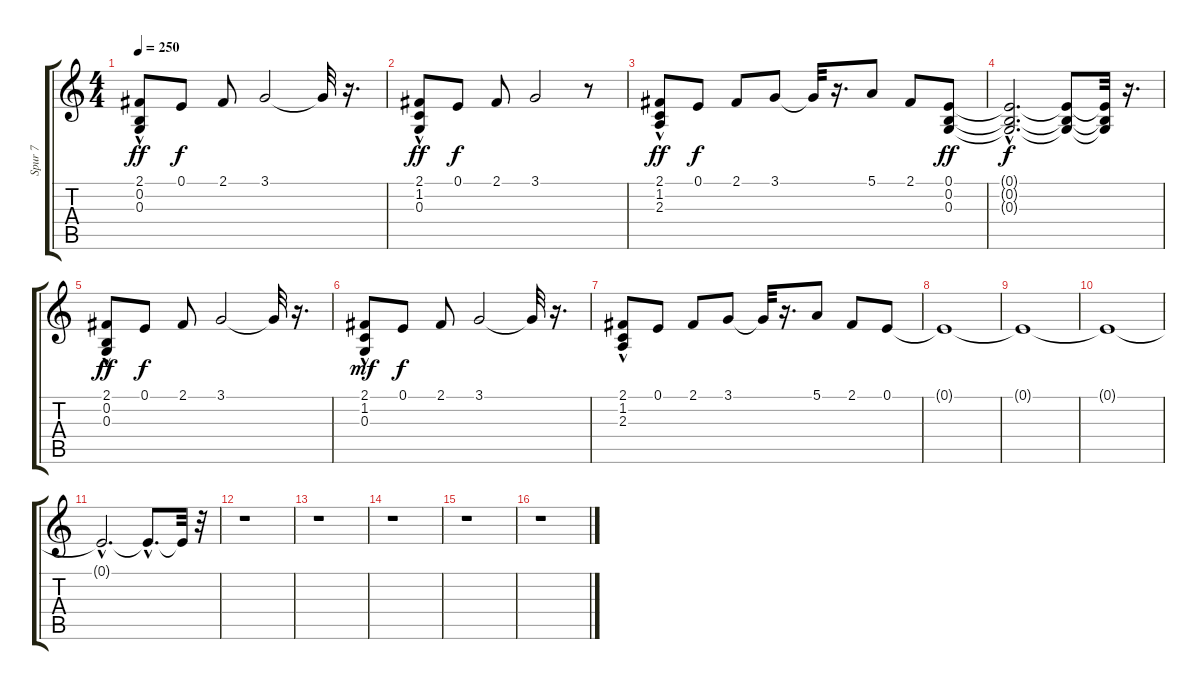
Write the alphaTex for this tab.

\track ("Spur 7" "Spur 7") {instrument lead2sawtooth}
\staff {score tabs}
\tuning (E4 B3 G3 D3 A2 E2) {hide}
\ts (4 4)
\tempo 250
\clef g2
\ks c
(2.1 0.2{hac} 0.3{hac}).8{dy ff} 0.1.8{dy f} 2.1.8 3.1.2 3.1{t}.32 r.16{d} |
(2.1 1.2{hac} 0.3{hac}).8{dy ff} 0.1.8{dy f} 2.1.8 3.1.2 r.8 |
(2.1 1.2{hac} 2.3{hac}).8{dy ff} 0.1.8{dy f} 2.1.8 3.1.8 3.1{t}.32 r.16{d} 5.1.8 2.1.8 (0.1 0.2 0.3).8{dy ff} |
(0.1{hac t} 0.2{hac t} 0.3{hac t}).2{d dy f} (0.1{t} 0.2{t} 0.3{t}).8 (0.1{t} 0.2{t} 0.3{t}).32 r.16{d} |
(2.1 0.2{hac} 0.3{hac}).8{dy ff} 0.1.8{dy f} 2.1.8 3.1.2 3.1{t}.32 r.16{d} |
(2.1 1.2{hac} 0.3{hac}).8{dy mf} 0.1.8{dy f} 2.1.8 3.1.2 3.1{t}.32 r.16{d} |
(2.1 1.2{hac} 2.3{hac}).8 0.1.8 2.1.8 3.1.8 3.1{t}.32 r.16{d} 5.1.8 2.1.8 0.1.8 |
0.1{t}.1 |
0.1{t}.1 |
0.1{t}.1 |
0.1{hac t}.2{d} 0.1{hac t}.8{d} 0.1{t}.32 r.32 |
r.1 |
r.1 |
r.1 |
r.1 |
r.1
